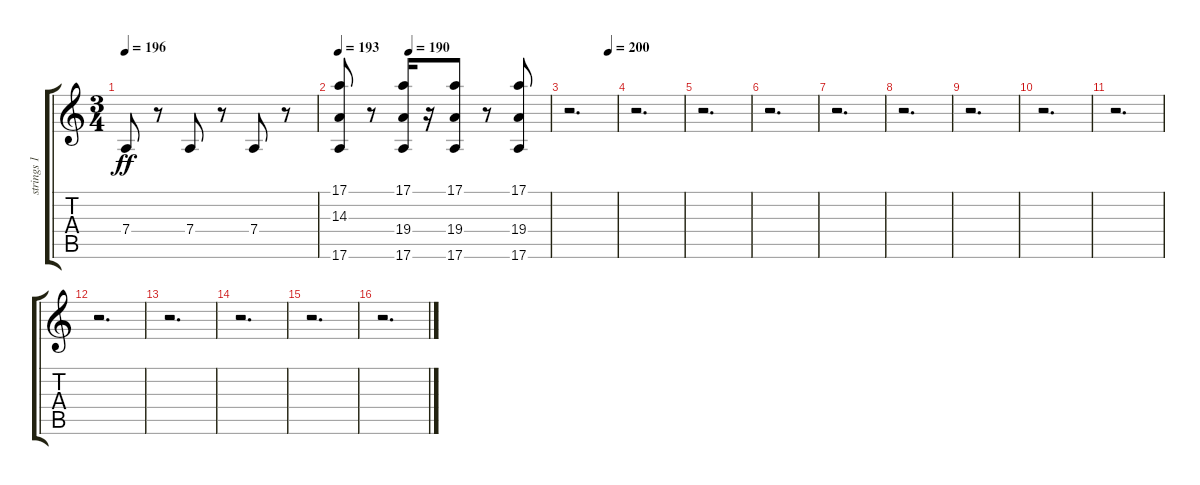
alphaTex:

\track (" strings 1" " strings 1") {instrument stringensemble1}
\staff {score tabs}
\tuning (E4 B3 G3 D3 A2 E2) {hide}
\ts (3 4)
\tempo 196
\clef g2
\ks c
7.4.8{dy ff} r.8 7.4.8 r.8 7.4.8 r.8 |
\tempo 193
\tempo (190 0.3333333333333333)
(17.1 14.3 17.6).8 r.8 (17.1 19.4 17.6).16 r.16 (17.1 19.4 17.6).8 r.8 (17.1 19.4 17.6).8 |
\tempo (200 0.8333333333333334)
r.2{d} |
r.2{d} |
r.2{d} |
r.2{d} |
r.2{d} |
r.2{d} |
r.2{d} |
r.2{d} |
r.2{d} |
r.2{d} |
r.2{d} |
r.2{d} |
r.2{d} |
r.2{d}
